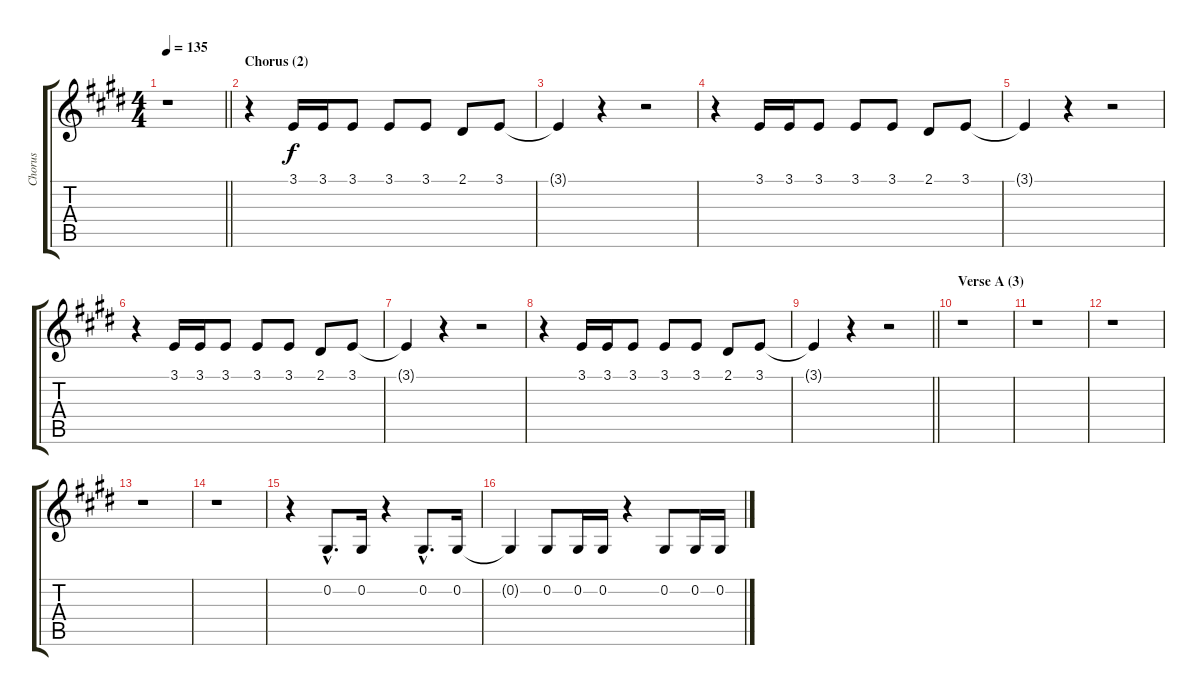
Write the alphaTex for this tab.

\track ("Chorus" "Chorus") {instrument sopranosax}
\staff {score tabs}
\tuning (Db4 Ab3 E3 B2 Gb2 Db2) {hide}
\ts (4 4)
\tempo 135
\clef g2
\barLineRight lightlight
\ks c#minor
r.1{dy f} |
\section ("" "Chorus (2)")
r.4 3.1.16 3.1.16 3.1.8 3.1.8 3.1.8 2.1.8 3.1.8 |
3.1{t}.4 r.4 r.2 |
r.4 3.1.16 3.1.16 3.1.8 3.1.8 3.1.8 2.1.8 3.1.8 |
3.1{t}.4 r.4 r.2 |
r.4 3.1.16 3.1.16 3.1.8 3.1.8 3.1.8 2.1.8 3.1.8 |
3.1{t}.4 r.4 r.2 |
r.4 3.1.16 3.1.16 3.1.8 3.1.8 3.1.8 2.1.8 3.1.8 |
\barLineRight lightlight
3.1{t}.4 r.4 r.2 |
\section ("" "Verse A (3)")
r.1 |
r.1 |
r.1 |
r.1 |
r.1 |
r.4 0.2{hac}.8{d} 0.2.16 r.4 0.2{hac}.8{d} 0.2.16 |
0.2{t}.4 0.2.8 0.2.16 0.2.16 r.4 0.2.8 0.2.16 0.2.16
